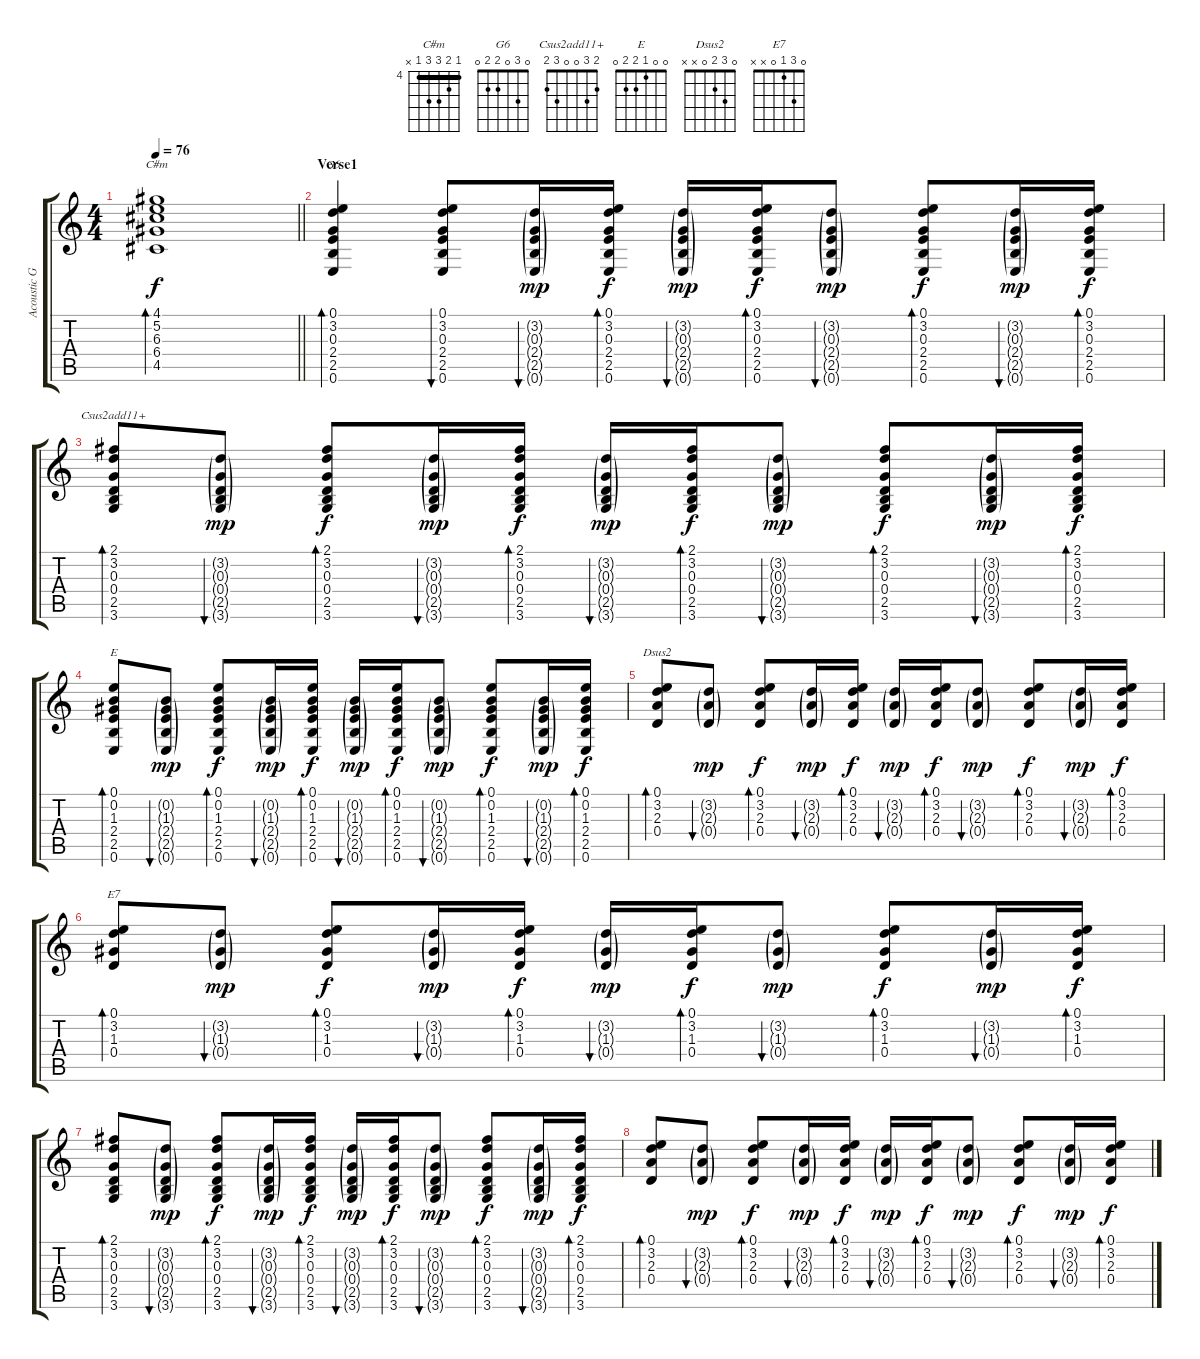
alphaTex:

\track ("Acoustic Guitar 2" "Acoustic G") {instrument acousticguitarsteel}
\staff {score tabs}
\tuning (E4 B3 G3 D3 A2 E2) {hide}
\chord ("C#m" 4 5 6 6 4 x) {firstfret 4 barre 4}
\chord ("G6" 0 3 0 2 2 0)
\chord ("Csus2add11+" 2 3 0 0 3 2)
\chord ("E" 0 0 1 2 2 0)
\chord ("Dsus2" 0 3 2 0 x x)
\chord ("E7" 0 3 1 0 x x)
\ts (4 4)
\tempo 76
\clef g2
\barLineRight lightlight
\ks c
(4.1 5.2 6.3 6.4 4.5).1{bd 240 ch "C#m" dy f instrument acousticguitarsteel} |
\section ("" "Verse1")
(0.1 3.2 0.3 2.4 2.5 0.6).4{bd 120 ch "G6"} (0.1 3.2 0.3 2.4 2.5 0.6).8{bu 30} (3.2{g} 0.3{g} 2.4{g} 2.5{g} 0.6{g}).16{bu 60 dy mp} (0.1 3.2 0.3 2.4 2.5 0.6).16{bd 60 dy f} (3.2{g} 0.3{g} 2.4{g} 2.5{g} 0.6{g}).16{bu 60 dy mp} (0.1 3.2 0.3 2.4 2.5 0.6).16{bd 60 dy f} (3.2{g} 0.3{g} 2.4{g} 2.5{g} 0.6{g}).8{bu 60 dy mp} (0.1 3.2 0.3 2.4 2.5 0.6).8{bd 60 dy f} (3.2{g} 0.3{g} 2.4{g} 2.5{g} 0.6{g}).16{bu 60 dy mp} (0.1 3.2 0.3 2.4 2.5 0.6).16{bd 60 dy f} |
(2.1 3.2 0.3 0.4 2.5 3.6).8{bd 60 ch "Csus2add11+"} (3.2{g} 0.3{g} 0.4{g} 2.5{g} 3.6{g}).8{bu 60 dy mp} (2.1 3.2 0.3 0.4 2.5 3.6).8{bd 60 dy f} (3.2{g} 0.3{g} 0.4{g} 2.5{g} 3.6{g}).16{bu 60 dy mp} (2.1 3.2 0.3 0.4 2.5 3.6).16{bd 60 dy f} (3.2{g} 0.3{g} 0.4{g} 2.5{g} 3.6{g}).16{bu 60 dy mp} (2.1 3.2 0.3 0.4 2.5 3.6).16{bd 60 dy f} (3.2{g} 0.3{g} 0.4{g} 2.5{g} 3.6{g}).8{bu 60 dy mp} (2.1 3.2 0.3 0.4 2.5 3.6).8{bd 60 dy f} (3.2{g} 0.3{g} 0.4{g} 2.5{g} 3.6{g}).16{bu 60 dy mp} (2.1 3.2 0.3 0.4 2.5 3.6).16{bd 60 dy f} |
(0.1 0.2 1.3 2.4 2.5 0.6).8{bd 60 ch "E"} (0.2{g} 1.3{g} 2.4{g} 2.5{g} 0.6{g}).8{bu 60 dy mp} (0.1 0.2 1.3 2.4 2.5 0.6).8{bd 60 dy f} (0.2{g} 1.3{g} 2.4{g} 2.5{g} 0.6{g}).16{bu 60 dy mp} (0.1 0.2 1.3 2.4 2.5 0.6).16{bd 60 dy f} (0.2{g} 1.3{g} 2.4{g} 2.5{g} 0.6{g}).16{bu 60 dy mp} (0.1 0.2 1.3 2.4 2.5 0.6).16{bd 60 dy f} (0.2{g} 1.3{g} 2.4{g} 2.5{g} 0.6{g}).8{bu 60 dy mp} (0.1 0.2 1.3 2.4 2.5 0.6).8{bd 60 dy f} (0.2{g} 1.3{g} 2.4{g} 2.5{g} 0.6{g}).16{bu 60 dy mp} (0.1 0.2 1.3 2.4 2.5 0.6).16{bd 60 dy f} |
(0.1 3.2 2.3 0.4).8{bd 60 ch "Dsus2"} (3.2{g} 2.3{g} 0.4{g}).8{bu 60 dy mp} (0.1 3.2 2.3 0.4).8{bd 60 dy f} (3.2{g} 2.3{g} 0.4{g}).16{bu 60 dy mp} (0.1 3.2 2.3 0.4).16{bd 60 dy f} (3.2{g} 2.3{g} 0.4{g}).16{bu 60 dy mp} (0.1 3.2 2.3 0.4).16{bd 60 dy f} (3.2{g} 2.3{g} 0.4{g}).8{bu 60 dy mp} (0.1 3.2 2.3 0.4).8{bd 60 dy f} (3.2{g} 2.3{g} 0.4{g}).16{bu 60 dy mp} (0.1 3.2 2.3 0.4).16{bd 60 dy f} |
(0.1 3.2 1.3 0.4).8{bd 60 ch "E7"} (3.2{g} 1.3{g} 0.4{g}).8{bu 60 dy mp} (0.1 3.2 1.3 0.4).8{bd 60 dy f} (3.2{g} 1.3{g} 0.4{g}).16{bu 60 dy mp} (0.1 3.2 1.3 0.4).16{bd 60 dy f} (3.2{g} 1.3{g} 0.4{g}).16{bu 60 dy mp} (0.1 3.2 1.3 0.4).16{bd 60 dy f} (3.2{g} 1.3{g} 0.4{g}).8{bu 60 dy mp} (0.1 3.2 1.3 0.4).8{bd 60 dy f} (3.2{g} 1.3{g} 0.4{g}).16{bu 60 dy mp} (0.1 3.2 1.3 0.4).16{bd 60 dy f} |
(2.1 3.2 0.3 0.4 2.5 3.6).8{bd 60} (3.2{g} 0.3{g} 0.4{g} 2.5{g} 3.6{g}).8{bu 60 dy mp} (2.1 3.2 0.3 0.4 2.5 3.6).8{bd 60 dy f} (3.2{g} 0.3{g} 0.4{g} 2.5{g} 3.6{g}).16{bu 60 dy mp} (2.1 3.2 0.3 0.4 2.5 3.6).16{bd 60 dy f} (3.2{g} 0.3{g} 0.4{g} 2.5{g} 3.6{g}).16{bu 60 dy mp} (2.1 3.2 0.3 0.4 2.5 3.6).16{bd 60 dy f} (3.2{g} 0.3{g} 0.4{g} 2.5{g} 3.6{g}).8{bu 60 dy mp} (2.1 3.2 0.3 0.4 2.5 3.6).8{bd 60 dy f} (3.2{g} 0.3{g} 0.4{g} 2.5{g} 3.6{g}).16{bu 60 dy mp} (2.1 3.2 0.3 0.4 2.5 3.6).16{bd 60 dy f} |
(0.1 3.2 2.3 0.4).8{bd 60} (3.2{g} 2.3{g} 0.4{g}).8{bu 60 dy mp} (0.1 3.2 2.3 0.4).8{bd 60 dy f} (3.2{g} 2.3{g} 0.4{g}).16{bu 60 dy mp} (0.1 3.2 2.3 0.4).16{bd 60 dy f} (3.2{g} 2.3{g} 0.4{g}).16{bu 60 dy mp} (0.1 3.2 2.3 0.4).16{bd 60 dy f} (3.2{g} 2.3{g} 0.4{g}).8{bu 60 dy mp} (0.1 3.2 2.3 0.4).8{bd 60 dy f} (3.2{g} 2.3{g} 0.4{g}).16{bu 60 dy mp} (0.1 3.2 2.3 0.4).16{bd 60 dy f}
